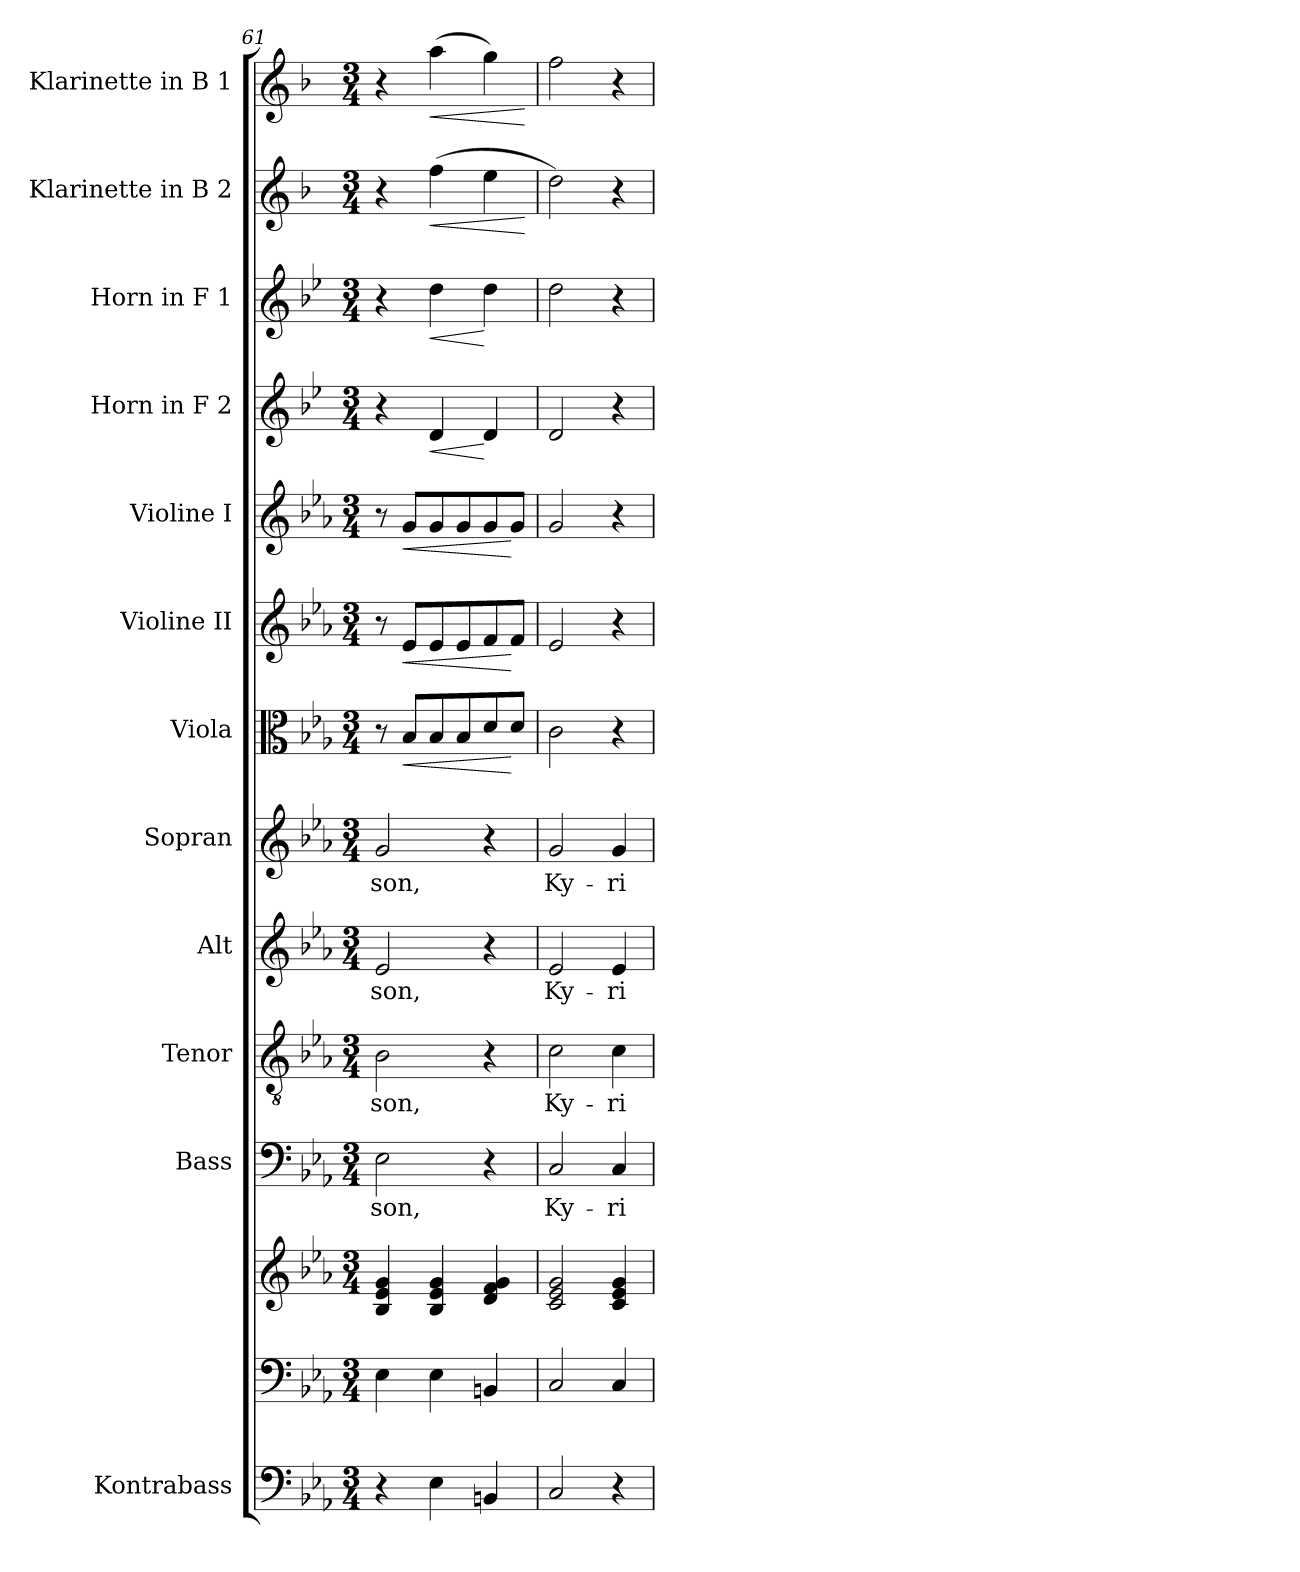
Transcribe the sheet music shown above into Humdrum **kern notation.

**kern	**kern	**kern	**kern	**text	**kern	**text	**kern	**text	**kern	**text	**kern	**dynam	**kern	**dynam	**kern	**dynam	**kern	**dynam	**kern	**dynam	**kern	**dynam	**kern	**dynam
*part13	*part12	*part12	*part11	*part11	*part10	*part10	*part9	*part9	*part8	*part8	*part7	*part7	*part6	*part6	*part5	*part5	*part4	*part4	*part3	*part3	*part2	*part2	*part1	*part1
*staff14	*staff13	*staff12	*staff11	*staff11	*staff10	*staff10	*staff9	*staff9	*staff8	*staff8	*staff7	*staff7	*staff6	*staff6	*staff5	*staff5	*staff4	*staff4	*staff3	*staff3	*staff2	*staff2	*staff1	*staff1
*I"Kontrabass	*	*	*I"Bass	*	*I"Tenor	*	*I"Alt	*	*I"Sopran	*	*I"Viola	*	*I"Violine II	*	*I"Violine I	*	*I"Horn in F 2	*	*I"Horn in F 1	*	*I"Klarinette in B 2	*	*I"Klarinette in B 1	*
*I'Kb.	*	*	*I'B	*	*I'T	*	*I'A	*	*I'S	*	*I'Vla.	*	*I'Vl. II	*	*I'Vl. I	*	*I'Hrn. 2	*	*I'Hrn. 1	*	*	*	*	*
*clefF4	*clefF4	*clefG2	*clefF4	*	*clefGv2	*	*clefG2	*	*clefG2	*	*clefC3	*	*clefG2	*	*clefG2	*	*clefG2	*	*clefG2	*	*clefG2	*	*clefG2	*
*ITrd7c12	*	*	*	*	*	*	*	*	*	*	*	*	*	*	*	*	*ITrd4c7	*	*ITrd4c7	*	*ITrd1c2	*	*ITrd1c2	*
*k[b-e-a-]	*k[b-e-a-]	*k[b-e-a-]	*k[b-e-a-]	*	*k[b-e-a-]	*	*k[b-e-a-]	*	*k[b-e-a-]	*	*k[b-e-a-]	*	*k[b-e-a-]	*	*k[b-e-a-]	*	*k[b-e-a-]	*	*k[b-e-a-]	*	*k[b-e-a-]	*	*k[b-e-a-]	*
*E-:	*E-:	*E-:	*E-:	*	*E-:	*	*E-:	*	*E-:	*	*E-:	*	*E-:	*	*E-:	*	*E-:	*	*E-:	*	*E-:	*	*E-:	*
*M3/4	*M3/4	*M3/4	*M3/4	*	*M3/4	*	*M3/4	*	*M3/4	*	*M3/4	*	*M3/4	*	*M3/4	*	*M3/4	*	*M3/4	*	*M3/4	*	*M3/4	*
=61	=61	=61	=61	=61	=61	=61	=61	=61	=61	=61	=61	=61	=61	=61	=61	=61	=61	=61	=61	=61	=61	=61	=61	=61
!	!	!	!	!LO:LY:b	!	!LO:LY:b	!	!LO:LY:b	!	!LO:LY:b	!	!	!	!	!	!	!	!	!	!	!	!	!	!
4r	4E-\	4B-/ 4e-/ 4g/	2E-\	-son,	2B-\	-son,	2e-/	-son,	2g/	-son,	8r	.	8r	.	8r	.	4r	.	4r	.	4r	.	4r	.
!	!	!	!	!	!	!	!	!	!	!	!	!LO:HP:b	!	!LO:HP:b	!	!LO:HP:b	!	!	!	!	!	!	!	!
.	.	.	.	.	.	.	.	.	.	.	8B-/L	<	8e-/L	<	8g/L	<	.	.	.	.	.	.	.	.
!	!	!	!	!	!	!	!	!	!	!	!	!	!	!	!	!	!	!LO:HP:b	!	!LO:HP:b	!	!LO:HP:b	!	!LO:HP:b
4EE-\	4E-\	4B-/ 4e-/ 4g/	.	.	.	.	.	.	.	.	8B-/	.	8e-/	.	8g/	.	4G/	<	4g\	<	(>4ee-\	<	(>4gg\	<
.	.	.	.	.	.	.	.	.	.	.	8B-/	.	8e-/	.	8g/	.	.	.	.	.	.	.	.	.
4BBBn/	4BBn/	4d/ 4f/ 4g/	4r	.	4r	.	4r	.	4r	.	8d/	.	8f/	.	8g/	.	4G/	[	4g\	[	4dd\	.	4ff\)	.
.	.	.	.	.	.	.	.	.	.	.	8d/J	[	8f/J	[	8g/J	[	.	.	.	.	.	.	.	.
.	.	.	.	.	.	.	.	.	.	.	.	.	.	.	.	.	.	.	.	.	.	[	.	[
=62	=62	=62	=62	=62	=62	=62	=62	=62	=62	=62	=62	=62	=62	=62	=62	=62	=62	=62	=62	=62	=62	=62	=62	=62
!	!	!	!	!LO:LY:b	!	!LO:LY:b	!	!LO:LY:b	!	!LO:LY:b	!	!	!	!	!	!	!	!	!	!	!	!	!	!
2CC/	2C/	2c/ 2e-/ 2g/	2C/	Ky-	2c\	Ky-	2e-/	Ky-	2g/	Ky-	2c\	.	2e-/	.	2g/	.	2G/	.	2g\	.	2cc\)	.	2ee-\	.
!	!	!	!	!LO:LY:b	!	!LO:LY:b	!	!LO:LY:b	!	!LO:LY:b	!	!	!	!	!	!	!	!	!	!	!	!	!	!
4r	4C/	4c/ 4e-/ 4g/	4C/	-ri-	4c\	-ri-	4e-/	-ri-	4g/	-ri-	4r	.	4r	.	4r	.	4r	.	4r	.	4r	.	4r	.
=	=	=	=	=	=	=	=	=	=	=	=	=	=	=	=	=	=	=	=	=	=	=	=	=
*-	*-	*-	*-	*-	*-	*-	*-	*-	*-	*-	*-	*-	*-	*-	*-	*-	*-	*-	*-	*-	*-	*-	*-	*-
